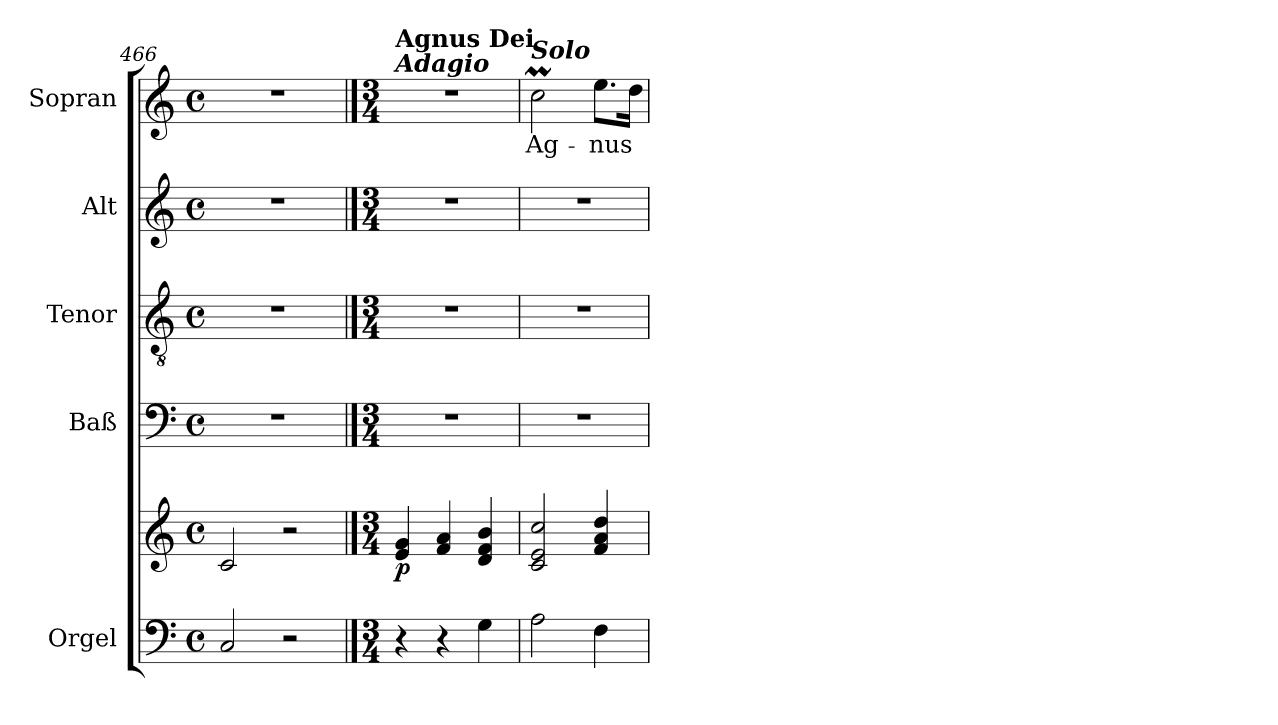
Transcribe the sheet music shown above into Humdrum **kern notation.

**kern	**kern	**dynam	**kern	**kern	**kern	**kern	**text
*part5	*part5	*part5	*part4	*part3	*part2	*part1	*part1
*staff6	*staff5	*staff5/6	*staff4	*staff3	*staff2	*staff1	*staff1
*I"Orgel	*	*	*I"Baß	*I"Tenor	*I"Alt	*I"Sopran	*
*clefF4	*clefG2	*	*clefF4	*clefGv2	*clefG2	*clefG2	*
*k[]	*k[]	*	*k[]	*k[]	*k[]	*k[]	*
*C:	*C:	*	*C:	*C:	*C:	*C:	*
*M4/4	*M4/4	*	*M4/4	*M4/4	*M4/4	*M4/4	*
*met(c)	*met(c)	*	*met(c)	*met(c)	*met(c)	*met(c)	*
=466	=466	=466	=466	=466	=466	=466	=466
2C/	2c/	.	1r	1r	1r	1r	.
2r	2r	.	.	.	.	.	.
!!LO:LB:g=z
==467	==467	==467	==467	==467	==467	==467	==467
*M3/4	*M3/4	*	*M3/4	*M3/4	*M3/4	*M3/4	*
!	!	!	!	!	!	!LO:TX:a:Bi:t=Adagio	!
!	!	!	!	!	!	!LO:TX:a:B:t=Agnus Dei	!
!	!	!LO:DY:b	!	!	!	!	!
4r	4e/ 4g/	p	2.r	2.r	2.r	2.r	.
4r	4f/ 4a/	.	.	.	.	.	.
4G\	4d/ 4f/ 4b/	.	.	.	.	.	.
=468	=468	=468	=468	=468	=468	=468	=468
!	!	!	!	!	!	!LO:TX:a:Bi:t=Solo	!
!	!	!	!	!	!	!	!LO:LY:b
2A\	2c/ 2e/ 2cc/	.	2.r	2.r	2.r	2ccM\	Ag-
!	!	!	!	!	!	!	!LO:LY:b
4F\	4f/ 4a/ 4dd/	.	.	.	.	8.ee\L	-nus
.	.	.	.	.	.	16dd\Jk	.
=	=	=	=	=	=	=	=
*-	*-	*-	*-	*-	*-	*-	*-
